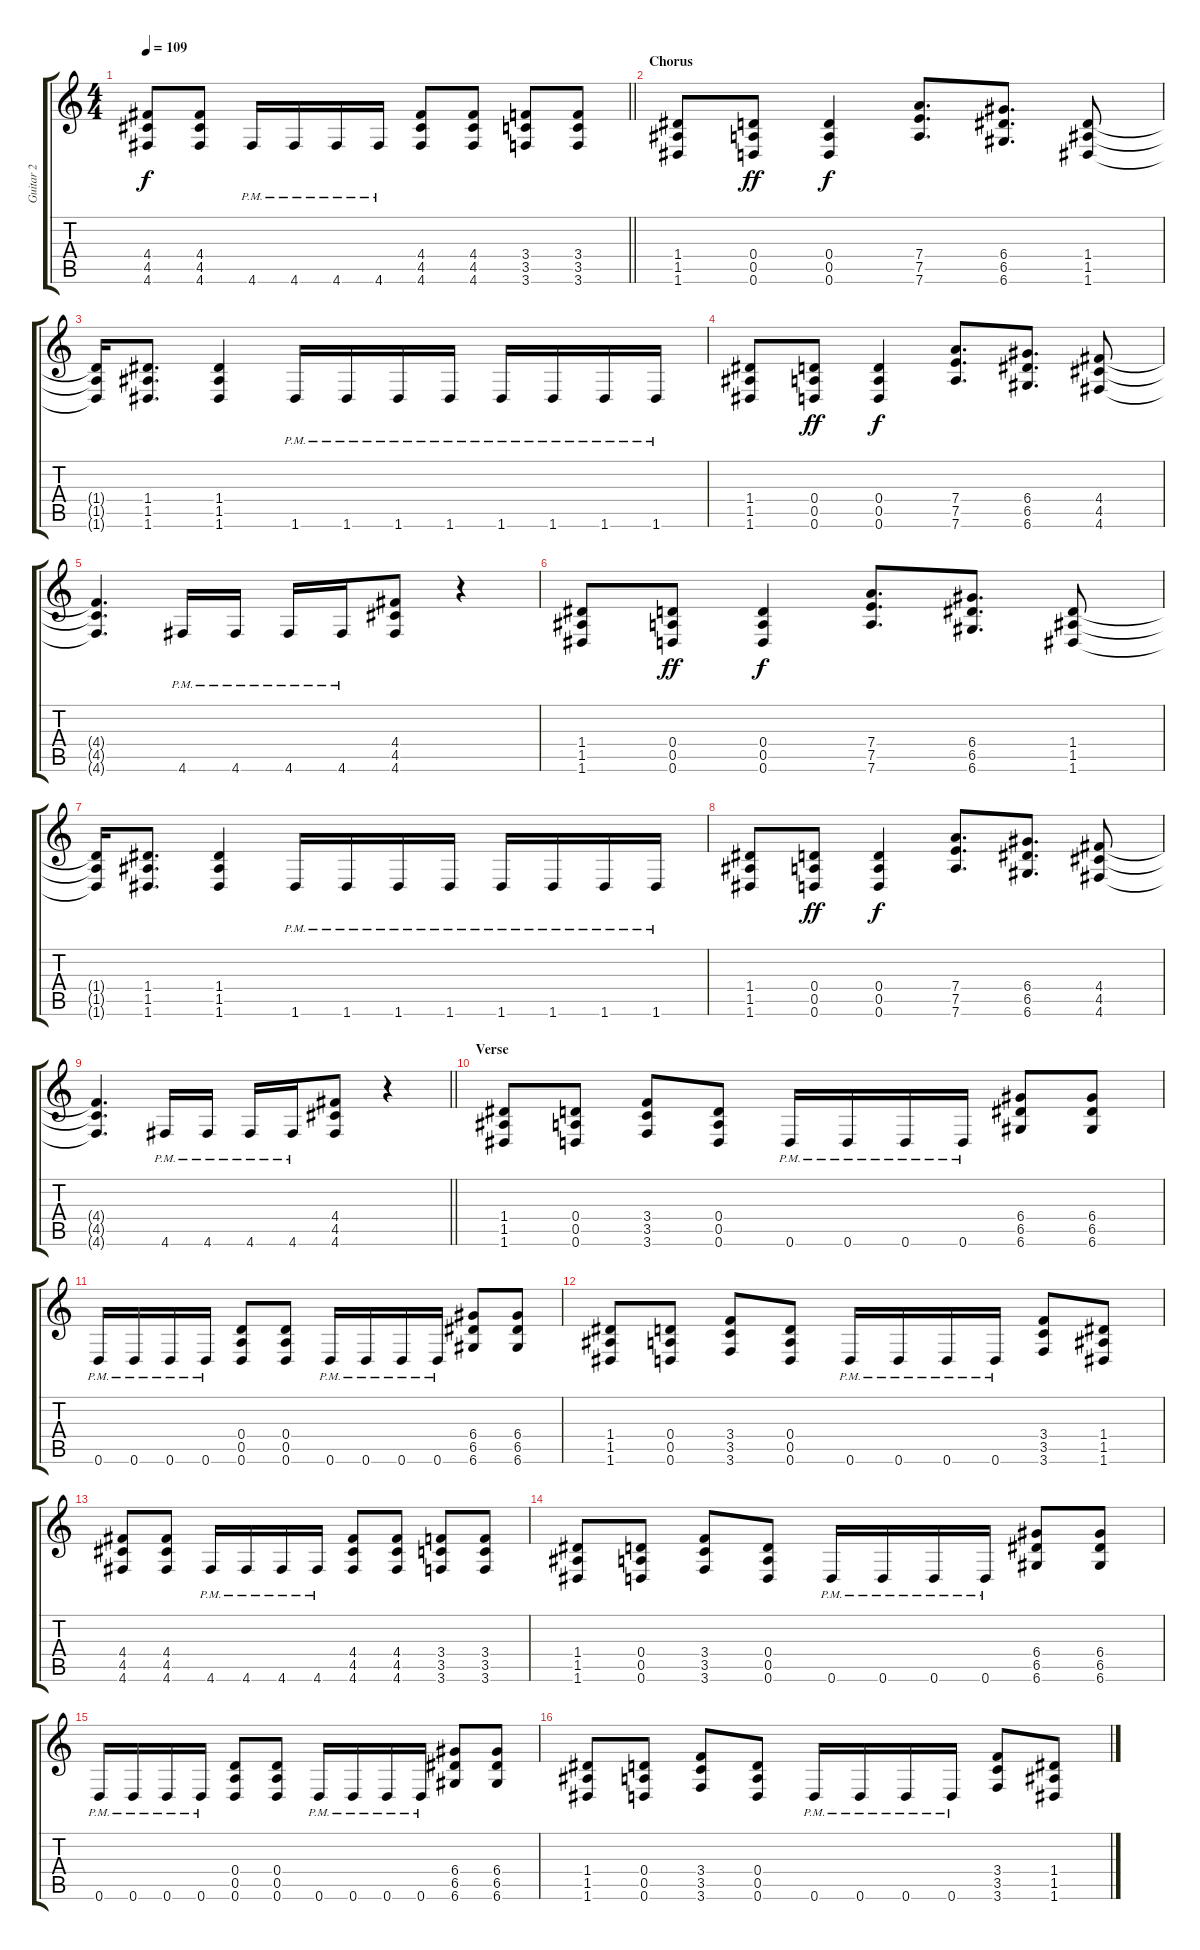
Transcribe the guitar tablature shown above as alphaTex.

\track ("Guitar 2" "Guitar 2") {instrument overdrivenguitar}
\staff {score tabs}
\tuning (E4 B3 G3 D3 A2 D2) {hide}
\ts (4 4)
\tempo 109
\clef g2
\barLineRight lightlight
\ks c
(4.4 4.5 4.6).8{dy f} (4.4 4.5 4.6).8 4.6{pm}.16 4.6{pm}.16 4.6{pm}.16 4.6{pm}.16 (4.4 4.5 4.6).8 (4.4 4.5 4.6).8 (3.4 3.5 3.6).8 (3.4 3.5 3.6).8 |
\section ("" "Chorus")
(1.4 1.5 1.6).8 (0.4 0.5 0.6).8{dy ff} (0.4 0.5 0.6).4{dy f} (7.4 7.5 7.6).8{d} (6.4 6.5 6.6).8{d} (1.4 1.5 1.6).8 |
(1.4{t} 1.5{t} 1.6{t}).16 (1.4 1.5 1.6).8{d} (1.4 1.5 1.6).4 1.6{pm}.16 1.6{pm}.16 1.6{pm}.16 1.6{pm}.16 1.6{pm}.16 1.6{pm}.16 1.6{pm}.16 1.6{pm}.16 |
(1.4 1.5 1.6).8 (0.4 0.5 0.6).8{dy ff} (0.4 0.5 0.6).4{dy f} (7.4 7.5 7.6).8{d} (6.4 6.5 6.6).8{d} (4.4 4.5 4.6).8 |
(4.4{t} 4.5{t} 4.6{t}).4{d} 4.6{pm}.16 4.6{pm}.16 4.6{pm}.16 4.6{pm}.16 (4.4 4.5 4.6).8 r.4 |
(1.4 1.5 1.6).8 (0.4 0.5 0.6).8{dy ff} (0.4 0.5 0.6).4{dy f} (7.4 7.5 7.6).8{d} (6.4 6.5 6.6).8{d} (1.4 1.5 1.6).8 |
(1.4{t} 1.5{t} 1.6{t}).16 (1.4 1.5 1.6).8{d} (1.4 1.5 1.6).4 1.6{pm}.16 1.6{pm}.16 1.6{pm}.16 1.6{pm}.16 1.6{pm}.16 1.6{pm}.16 1.6{pm}.16 1.6{pm}.16 |
(1.4 1.5 1.6).8 (0.4 0.5 0.6).8{dy ff} (0.4 0.5 0.6).4{dy f} (7.4 7.5 7.6).8{d} (6.4 6.5 6.6).8{d} (4.4 4.5 4.6).8 |
\barLineRight lightlight
(4.4{t} 4.5{t} 4.6{t}).4{d} 4.6{pm}.16 4.6{pm}.16 4.6{pm}.16 4.6{pm}.16 (4.4 4.5 4.6).8 r.4 |
\section ("" "Verse")
(1.4 1.5 1.6).8 (0.4 0.5 0.6).8 (3.4 3.5 3.6).8 (0.4 0.5 0.6).8 0.6{pm}.16 0.6{pm}.16 0.6{pm}.16 0.6{pm}.16 (6.4 6.5 6.6).8 (6.4 6.5 6.6).8 |
0.6{pm}.16 0.6{pm}.16 0.6{pm}.16 0.6{pm}.16 (0.4 0.5 0.6).8 (0.4 0.5 0.6).8 0.6{pm}.16 0.6{pm}.16 0.6{pm}.16 0.6{pm}.16 (6.4 6.5 6.6).8 (6.4 6.5 6.6).8 |
(1.4 1.5 1.6).8 (0.4 0.5 0.6).8 (3.4 3.5 3.6).8 (0.4 0.5 0.6).8 0.6{pm}.16 0.6{pm}.16 0.6{pm}.16 0.6{pm}.16 (3.4 3.5 3.6).8 (1.4 1.5 1.6).8 |
(4.4 4.5 4.6).8 (4.4 4.5 4.6).8 4.6{pm}.16 4.6{pm}.16 4.6{pm}.16 4.6{pm}.16 (4.4 4.5 4.6).8 (4.4 4.5 4.6).8 (3.4 3.5 3.6).8 (3.4 3.5 3.6).8 |
(1.4 1.5 1.6).8 (0.4 0.5 0.6).8 (3.4 3.5 3.6).8 (0.4 0.5 0.6).8 0.6{pm}.16 0.6{pm}.16 0.6{pm}.16 0.6{pm}.16 (6.4 6.5 6.6).8 (6.4 6.5 6.6).8 |
0.6{pm}.16 0.6{pm}.16 0.6{pm}.16 0.6{pm}.16 (0.4 0.5 0.6).8 (0.4 0.5 0.6).8 0.6{pm}.16 0.6{pm}.16 0.6{pm}.16 0.6{pm}.16 (6.4 6.5 6.6).8 (6.4 6.5 6.6).8 |
(1.4 1.5 1.6).8 (0.4 0.5 0.6).8 (3.4 3.5 3.6).8 (0.4 0.5 0.6).8 0.6{pm}.16 0.6{pm}.16 0.6{pm}.16 0.6{pm}.16 (3.4 3.5 3.6).8 (1.4 1.5 1.6).8
